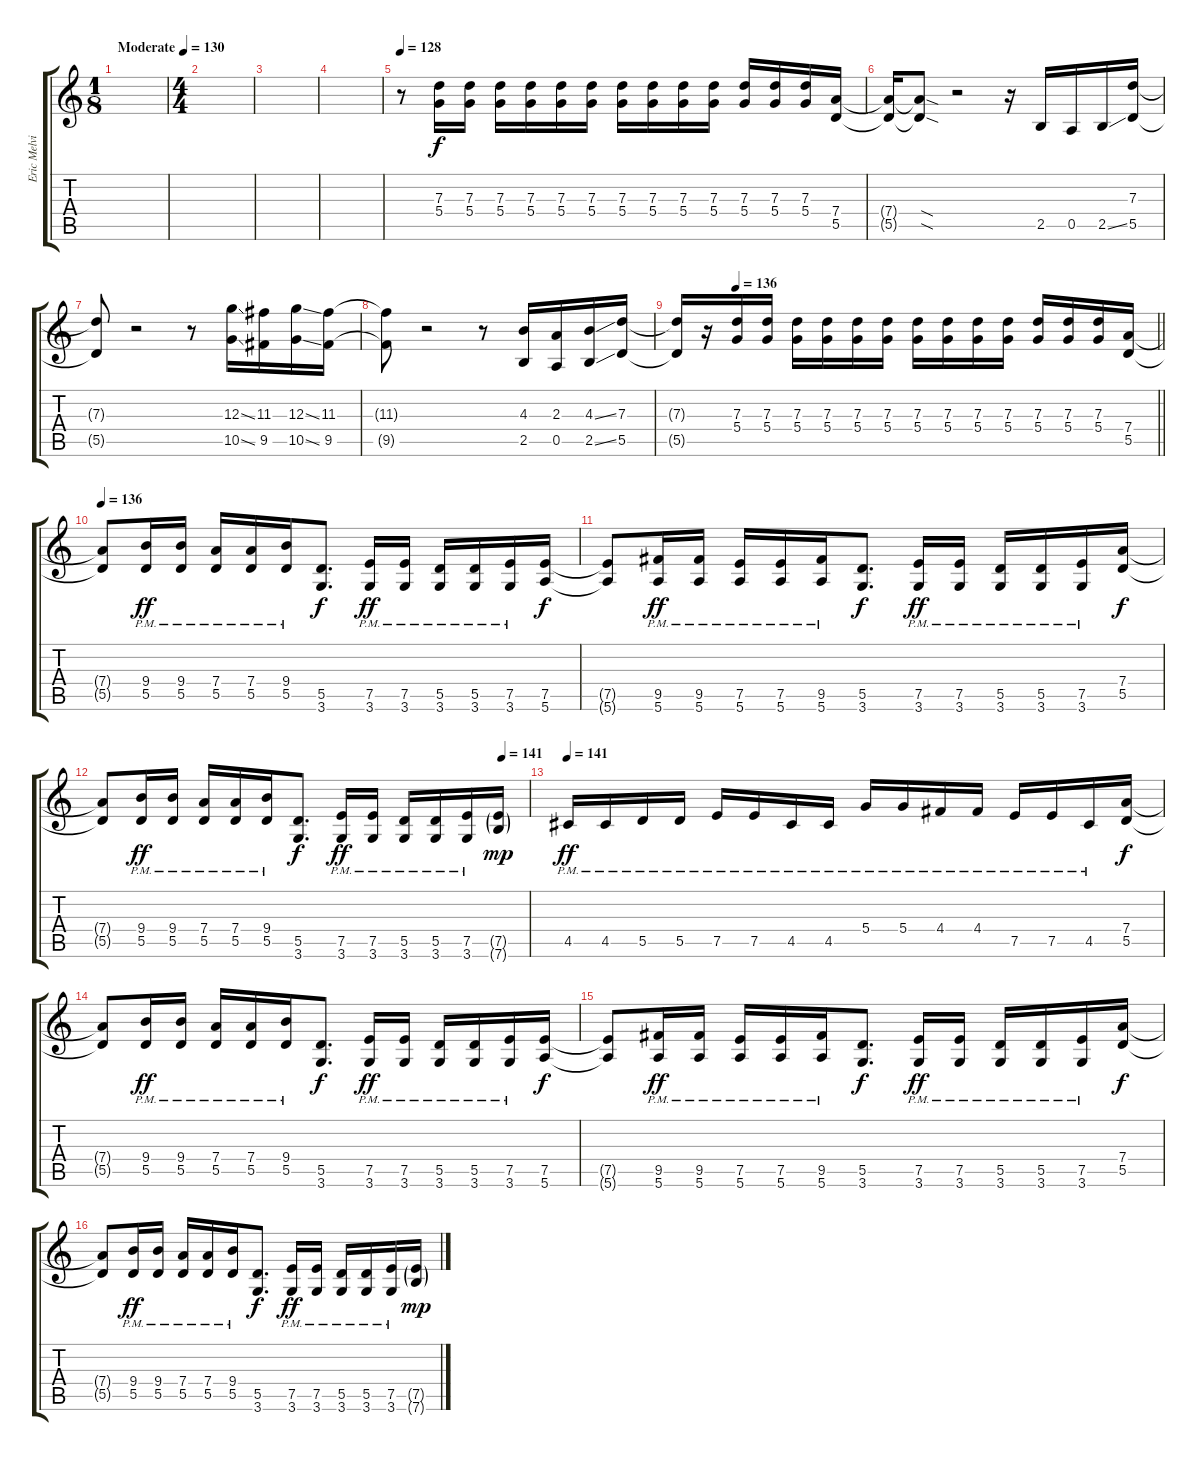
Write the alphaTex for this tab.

\track ("Eric Melvin" "Eric Melvi") {instrument distortionguitar}
\staff {score tabs}
\tuning (E4 B3 G3 D3 A2 E2) {hide}
\ts (1 8)
\tempo (130 "Moderate")
\clef g2
\ks c
|
\ts (4 4)
|
|
|
\tempo 128
r.8 (7.3 5.4).16 (7.3 5.4).16 (7.3 5.4).16 (7.3 5.4).16 (7.3 5.4).16 (7.3 5.4).16 (7.3 5.4).16 (7.3 5.4).16 (7.3 5.4).16 (7.3 5.4).16 (7.3 5.4).16 (7.3 5.4).16 (7.3 5.4).16 (7.4 5.5).16 |
(7.4{t} 5.5{t}).16 (7.4{sod t} 5.5{sod t}).8 r.2 r.16 2.5.16 0.5.16 2.5{ss}.16 (7.3 5.5).16 |
(7.3{t} 5.5{t}).8 r.2 r.8 (12.3{ss} 10.5{ss}).16 (11.3 9.5).16 (12.3{ss} 10.5{ss}).16 (11.3 9.5).16 |
(11.3{t} 9.5{t}).8 r.2 r.8 (4.3 2.5).16 (2.3 0.5).16 (4.3{ss} 2.5{ss}).16 (7.3 5.5).16 |
\tempo (136 0.125)
\barLineRight lightlight
(7.3{t} 5.5{t}).16 r.16 (7.3 5.4).16 (7.3 5.4).16 (7.3 5.4).16 (7.3 5.4).16 (7.3 5.4).16 (7.3 5.4).16 (7.3 5.4).16 (7.3 5.4).16 (7.3 5.4).16 (7.3 5.4).16 (7.3 5.4).16 (7.3 5.4).16 (7.3 5.4).16 (7.4 5.5).16 |
\section ("" "")
\tempo 136
(7.4{t} 5.5{t}).8 (9.4{pm} 5.5{pm}).16{dy ff} (9.4{pm} 5.5{pm}).16 (7.4{pm} 5.5{pm}).16 (7.4{pm} 5.5{pm}).16 (9.4{pm} 5.5{pm}).16 (5.5 3.6).8{d dy f} (7.5{pm} 3.6{pm}).16{dy ff} (7.5{pm} 3.6{pm}).16 (5.5{pm} 3.6{pm}).16 (5.5{pm} 3.6{pm}).16 (7.5{pm} 3.6{pm}).16 (7.5 5.6).16{dy f} |
(7.5{t} 5.6{t}).8 (9.5{pm} 5.6{pm}).16{dy ff} (9.5{pm} 5.6{pm}).16 (7.5{pm} 5.6{pm}).16 (7.5{pm} 5.6{pm}).16 (9.5{pm} 5.6{pm}).16 (5.5 3.6).8{d dy f} (7.5{pm} 3.6{pm}).16{dy ff} (7.5{pm} 3.6{pm}).16 (5.5{pm} 3.6{pm}).16 (5.5{pm} 3.6{pm}).16 (7.5{pm} 3.6{pm}).16 (7.4 5.5).16{dy f} |
\tempo (141 0.9375)
(7.4{t} 5.5{t}).8 (9.4{pm} 5.5{pm}).16{dy ff} (9.4{pm} 5.5{pm}).16 (7.4{pm} 5.5{pm}).16 (7.4{pm} 5.5{pm}).16 (9.4{pm} 5.5{pm}).16 (5.5 3.6).8{d dy f} (7.5{pm} 3.6{pm}).16{dy ff} (7.5{pm} 3.6{pm}).16 (5.5{pm} 3.6{pm}).16 (5.5{pm} 3.6{pm}).16 (7.5{pm} 3.6{pm}).16 (7.5{g} 7.6{g}).16{dy mp} |
\tempo 141
4.5{pm}.16{dy ff} 4.5{pm}.16 5.5{pm}.16 5.5{pm}.16 7.5{pm}.16 7.5{pm}.16 4.5{pm}.16 4.5{pm}.16 5.4{pm}.16 5.4{pm}.16 4.4{pm}.16 4.4{pm}.16 7.5{pm}.16 7.5{pm}.16 4.5{pm}.16 (7.4 5.5).16{dy f} |
(7.4{t} 5.5{t}).8 (9.4{pm} 5.5{pm}).16{dy ff} (9.4{pm} 5.5{pm}).16 (7.4{pm} 5.5{pm}).16 (7.4{pm} 5.5{pm}).16 (9.4{pm} 5.5{pm}).16 (5.5 3.6).8{d dy f} (7.5{pm} 3.6{pm}).16{dy ff} (7.5{pm} 3.6{pm}).16 (5.5{pm} 3.6{pm}).16 (5.5{pm} 3.6{pm}).16 (7.5{pm} 3.6{pm}).16 (7.5 5.6).16{dy f} |
(7.5{t} 5.6{t}).8 (9.5{pm} 5.6{pm}).16{dy ff} (9.5{pm} 5.6{pm}).16 (7.5{pm} 5.6{pm}).16 (7.5{pm} 5.6{pm}).16 (9.5{pm} 5.6{pm}).16 (5.5 3.6).8{d dy f} (7.5{pm} 3.6{pm}).16{dy ff} (7.5{pm} 3.6{pm}).16 (5.5{pm} 3.6{pm}).16 (5.5{pm} 3.6{pm}).16 (7.5{pm} 3.6{pm}).16 (7.4 5.5).16{dy f} |
(7.4{t} 5.5{t}).8 (9.4{pm} 5.5{pm}).16{dy ff} (9.4{pm} 5.5{pm}).16 (7.4{pm} 5.5{pm}).16 (7.4{pm} 5.5{pm}).16 (9.4{pm} 5.5{pm}).16 (5.5 3.6).8{d dy f} (7.5{pm} 3.6{pm}).16{dy ff} (7.5{pm} 3.6{pm}).16 (5.5{pm} 3.6{pm}).16 (5.5{pm} 3.6{pm}).16 (7.5{pm} 3.6{pm}).16 (7.5{g} 7.6{g}).16{dy mp}
